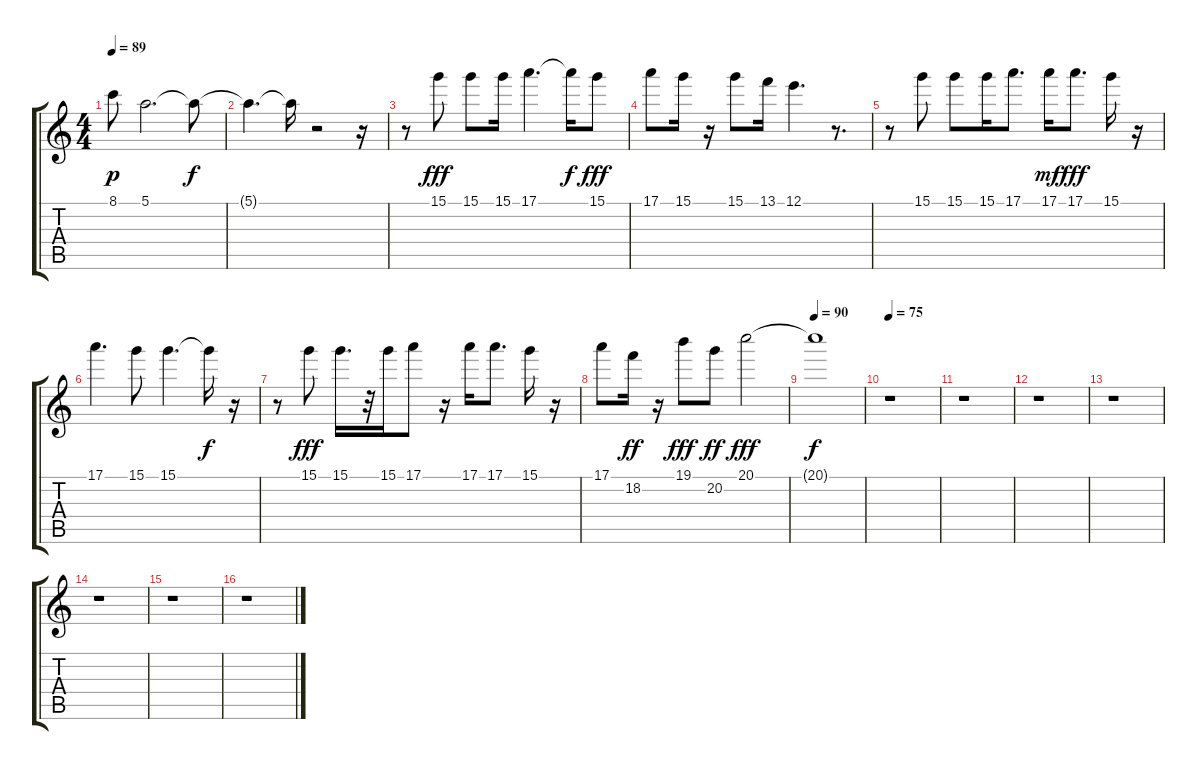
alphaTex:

\track "" {instrument overdrivenguitar}
\staff {score tabs}
\tuning (E4 B3 G3 D3 A2 E2) {hide}
\ts (4 4)
\tempo 89
\clef g2
\ks c
8.1.8{dy p} 5.1.2{d} 5.1{t}.8{dy f} |
5.1{t}.4{d} 5.1{t}.16 r.2 r.16 |
r.8 15.1.8{dy fff} 15.1.8 15.1.16 17.1.4{d} 17.1{t}.16{dy f} 15.1.8{dy fff} |
17.1.8 15.1.16 r.16 15.1.8 13.1.16 12.1.4{d} r.8{d} |
r.8 15.1.8 15.1.8 15.1.16 17.1.8{d} 17.1.16{dy mf} 17.1.8{d dy fff} 15.1.16 r.16 |
17.1.4{d} 15.1.8 15.1.4{d} 15.1{t}.16{dy f} r.16 |
r.8 15.1.8{dy fff} 15.1.16{d} r.32 15.1.16 17.1.8 r.16 17.1.16 17.1.8{d} 15.1.16 r.16 |
17.1.8 18.2.16{dy ff} r.16 19.1.8{dy fff} 20.2.8{dy ff} 20.1.2{dy fff} |
\tempo 90
20.1{t}.1{dy f} |
\tempo 75
r.1 |
r.1 |
r.1 |
r.1 |
r.1 |
r.1 |
r.1
